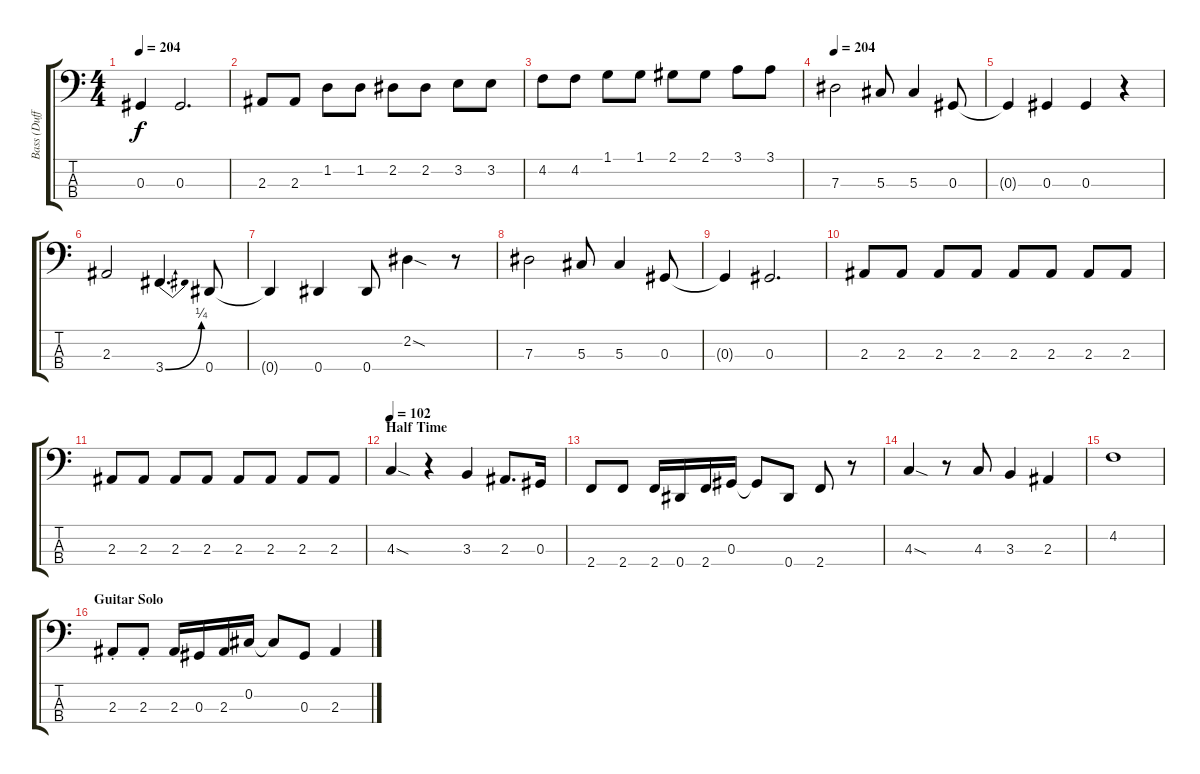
\track ("Bass (Duff)" "Bass (Duff") {instrument electricbasspick}
\staff {score tabs}
\tuning (Gb2 Db2 Ab1 Eb1) {hide}
\ts (4 4)
\tempo 204
\clef f4
\ks c
0.3{t}.4{dy f} 0.3.2{d} |
2.3.8 2.3.8 1.2.8 1.2.8 2.2.8 2.2.8 3.2.8 3.2.8 |
4.2.8 4.2.8 1.1.8 1.1.8 2.1.8 2.1.8 3.1.8 3.1.8 |
\tempo 204
7.3.2 5.3.8 5.3.4 0.3.8 |
0.3{t}.4 0.3.4 0.3.4 r.4 |
2.3.2 3.4{be (bend 0 0 60 1)}.4{d} 0.4.8 |
0.4{t}.4 0.4.4 0.4.8 2.2{sod}.4 r.8 |
7.3.2 5.3.8 5.3.4 0.3.8 |
0.3{t}.4 0.3.2{d} |
2.3.8 2.3.8 2.3.8 2.3.8 2.3.8 2.3.8 2.3.8 2.3.8 |
2.3.8 2.3.8 2.3.8 2.3.8 2.3.8 2.3.8 2.3.8 2.3.8 |
\section ("" "Half Time")
\tempo 102
4.3{sod}.4 r.4 3.3.4 2.3.8{d} 0.3.16 |
2.4.8 2.4.8 2.4.16 0.4.16 2.4.16 0.3.16 0.3{t}.8 0.4.8 2.4.8 r.8 |
4.3{sod}.4 r.8 4.3.8 3.3.4 2.3.4 |
4.2.1 |
\section ("" "Guitar Solo")
2.3{st}.8 2.3{st}.8 2.3.16 0.3.16 2.3.16 0.2.16 0.2{t}.8 0.3.8 2.3.4
